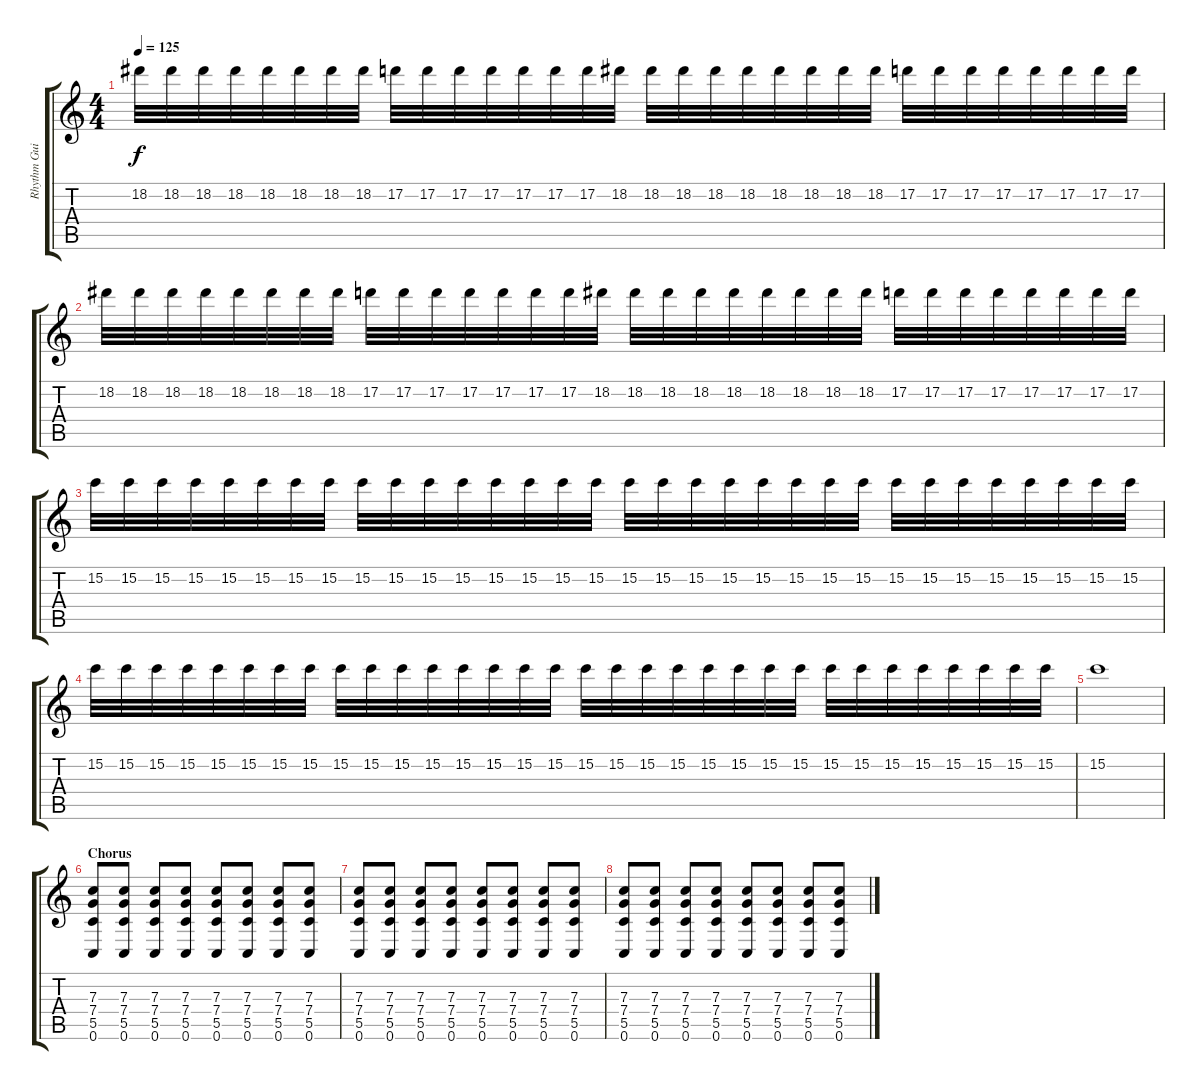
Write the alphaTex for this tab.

\track ("Rhythm Guitar - Curtis Ward" "Rhythm Gui") {instrument distortionguitar}
\staff {score tabs}
\tuning (D4 A3 F3 C3 G2 C2) {hide}
\ts (4 4)
\tempo 125
\clef g2
\ks c
18.2.32{dy f} 18.2.32 18.2.32 18.2.32 18.2.32 18.2.32 18.2.32 18.2.32 17.2.32 17.2.32 17.2.32 17.2.32 17.2.32 17.2.32 17.2.32 18.2.32 18.2.32 18.2.32 18.2.32 18.2.32 18.2.32 18.2.32 18.2.32 18.2.32 17.2.32 17.2.32 17.2.32 17.2.32 17.2.32 17.2.32 17.2.32 17.2.32 |
18.2.32 18.2.32 18.2.32 18.2.32 18.2.32 18.2.32 18.2.32 18.2.32 17.2.32 17.2.32 17.2.32 17.2.32 17.2.32 17.2.32 17.2.32 18.2.32 18.2.32 18.2.32 18.2.32 18.2.32 18.2.32 18.2.32 18.2.32 18.2.32 17.2.32 17.2.32 17.2.32 17.2.32 17.2.32 17.2.32 17.2.32 17.2.32 |
15.2.32 15.2.32 15.2.32 15.2.32 15.2.32 15.2.32 15.2.32 15.2.32 15.2.32 15.2.32 15.2.32 15.2.32 15.2.32 15.2.32 15.2.32 15.2.32 15.2.32 15.2.32 15.2.32 15.2.32 15.2.32 15.2.32 15.2.32 15.2.32 15.2.32 15.2.32 15.2.32 15.2.32 15.2.32 15.2.32 15.2.32 15.2.32 |
15.2.32 15.2.32 15.2.32 15.2.32 15.2.32 15.2.32 15.2.32 15.2.32 15.2.32 15.2.32 15.2.32 15.2.32 15.2.32 15.2.32 15.2.32 15.2.32 15.2.32 15.2.32 15.2.32 15.2.32 15.2.32 15.2.32 15.2.32 15.2.32 15.2.32 15.2.32 15.2.32 15.2.32 15.2.32 15.2.32 15.2.32 15.2.32 |
15.2.1 |
\section ("" "Chorus")
(7.3 7.4 5.5 0.6).8 (7.3 7.4 5.5 0.6).8 (7.3 7.4 5.5 0.6).8 (7.3 7.4 5.5 0.6).8 (7.3 7.4 5.5 0.6).8 (7.3 7.4 5.5 0.6).8 (7.3 7.4 5.5 0.6).8 (7.3 7.4 5.5 0.6).8 |
(7.3 7.4 5.5 0.6).8 (7.3 7.4 5.5 0.6).8 (7.3 7.4 5.5 0.6).8 (7.3 7.4 5.5 0.6).8 (7.3 7.4 5.5 0.6).8 (7.3 7.4 5.5 0.6).8 (7.3 7.4 5.5 0.6).8 (7.3 7.4 5.5 0.6).8 |
(7.3 7.4 5.5 0.6).8 (7.3 7.4 5.5 0.6).8 (7.3 7.4 5.5 0.6).8 (7.3 7.4 5.5 0.6).8 (7.3 7.4 5.5 0.6).8 (7.3 7.4 5.5 0.6).8 (7.3 7.4 5.5 0.6).8 (7.3 7.4 5.5 0.6).8
